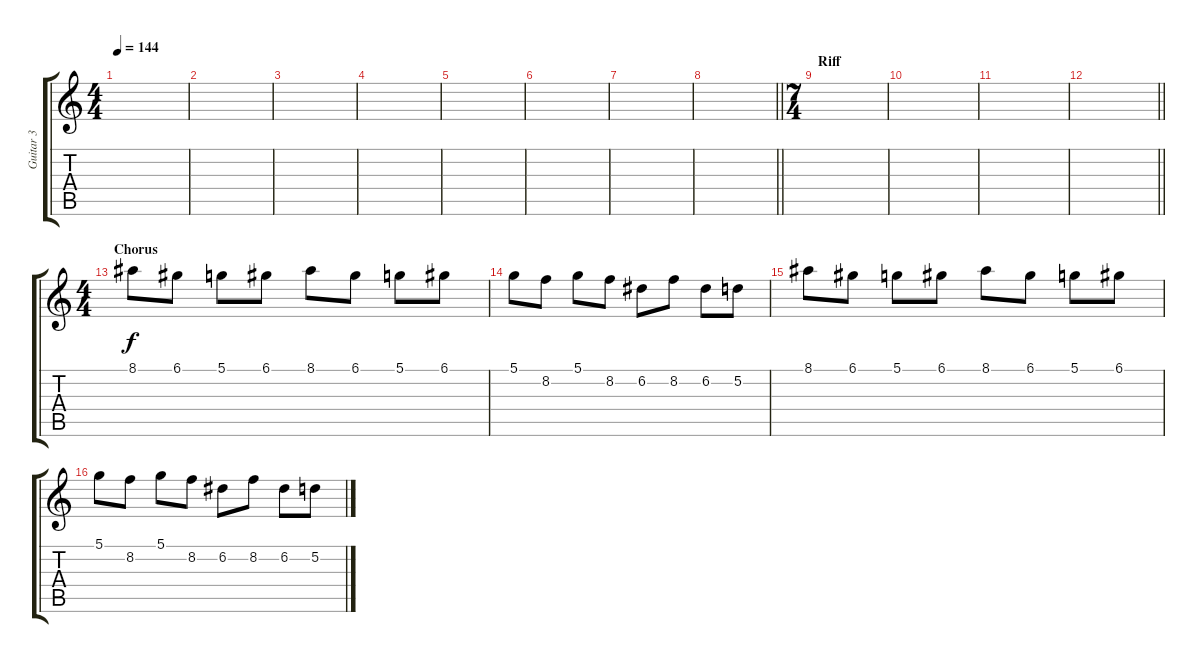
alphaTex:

\track ("Guitar 3" "Guitar 3") {instrument overdrivenguitar}
\staff {score tabs}
\tuning (D4 A3 F3 C3 G2 C2) {hide}
\ts (4 4)
\tempo 144
\clef g2
\ks c
|
|
|
|
|
|
|
\barLineRight lightlight
|
\ts (7 4)
\section ("" "Riff")
|
|
|
\barLineRight lightlight
|
\ts (4 4)
\section ("" "Chorus")
8.1.8 6.1.8 5.1.8 6.1.8 8.1.8 6.1.8 5.1.8 6.1.8 |
5.1.8 8.2.8 5.1.8 8.2.8 6.2.8 8.2.8 6.2.8 5.2.8 |
8.1.8 6.1.8 5.1.8 6.1.8 8.1.8 6.1.8 5.1.8 6.1.8 |
5.1.8 8.2.8 5.1.8 8.2.8 6.2.8 8.2.8 6.2.8 5.2.8
